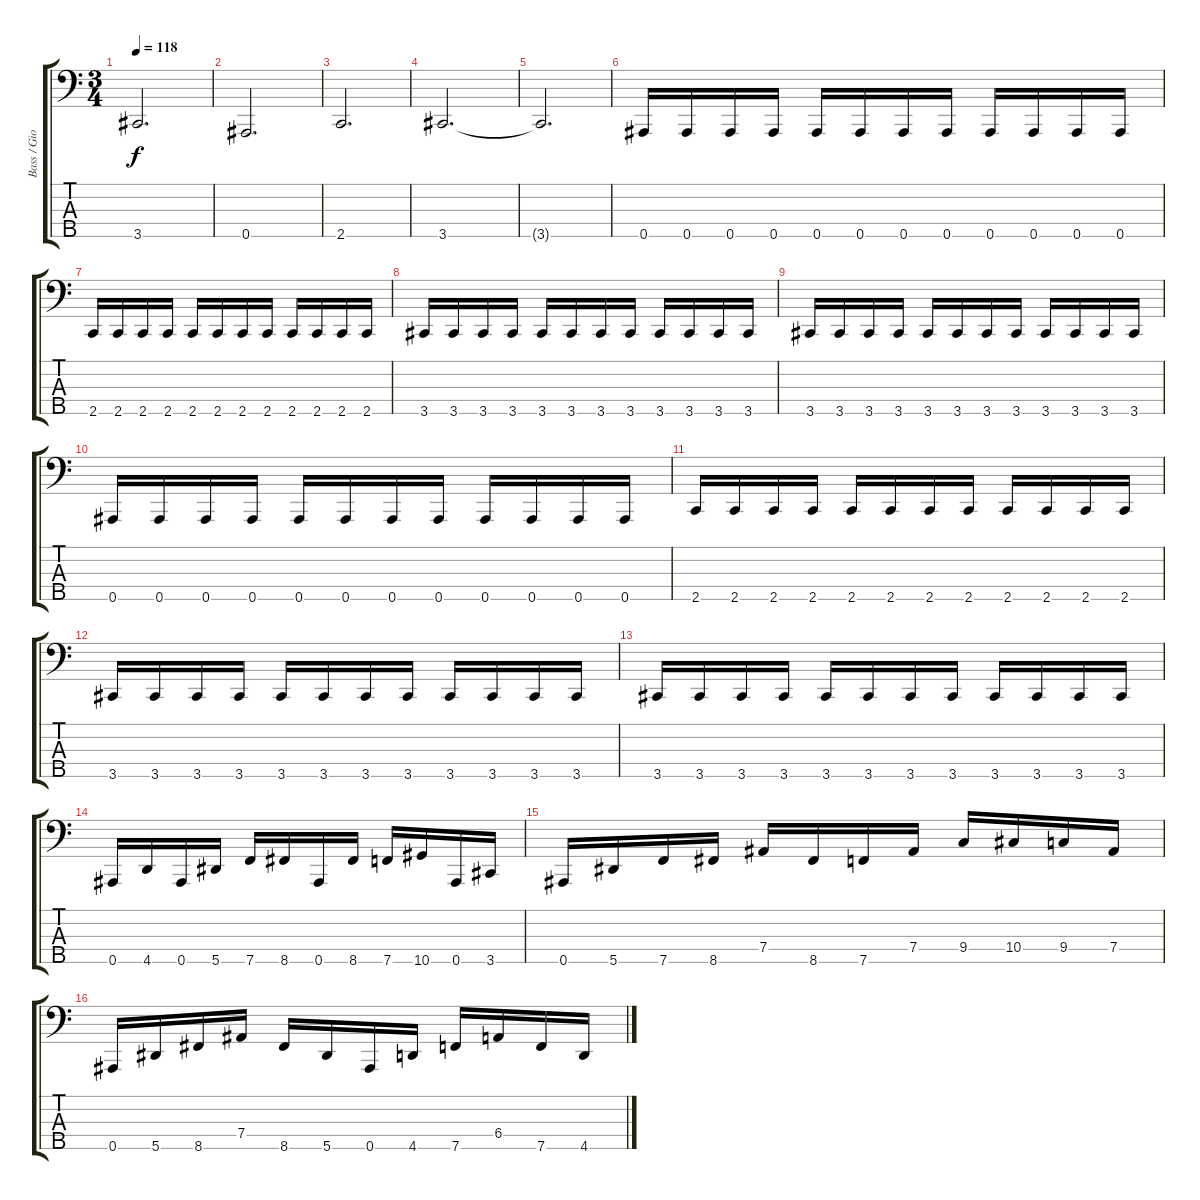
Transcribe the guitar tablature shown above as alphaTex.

\track ("Bass / Gio" "Bass / Gio") {instrument electricbasspick}
\staff {score tabs}
\tuning (Gb2 Db2 Ab1 Eb1 Bb0) {hide}
\ts (3 4)
\tempo 118
\clef f4
\ks c
3.5{t}.2{d dy f} |
0.5.2{d} |
2.5.2{d} |
3.5.2{d} |
3.5{t}.2{d} |
0.5.16 0.5.16 0.5.16 0.5.16 0.5.16 0.5.16 0.5.16 0.5.16 0.5.16 0.5.16 0.5.16 0.5.16 |
2.5.16 2.5.16 2.5.16 2.5.16 2.5.16 2.5.16 2.5.16 2.5.16 2.5.16 2.5.16 2.5.16 2.5.16 |
3.5.16 3.5.16 3.5.16 3.5.16 3.5.16 3.5.16 3.5.16 3.5.16 3.5.16 3.5.16 3.5.16 3.5.16 |
3.5.16 3.5.16 3.5.16 3.5.16 3.5.16 3.5.16 3.5.16 3.5.16 3.5.16 3.5.16 3.5.16 3.5.16 |
0.5.16 0.5.16 0.5.16 0.5.16 0.5.16 0.5.16 0.5.16 0.5.16 0.5.16 0.5.16 0.5.16 0.5.16 |
2.5.16 2.5.16 2.5.16 2.5.16 2.5.16 2.5.16 2.5.16 2.5.16 2.5.16 2.5.16 2.5.16 2.5.16 |
3.5.16 3.5.16 3.5.16 3.5.16 3.5.16 3.5.16 3.5.16 3.5.16 3.5.16 3.5.16 3.5.16 3.5.16 |
3.5.16 3.5.16 3.5.16 3.5.16 3.5.16 3.5.16 3.5.16 3.5.16 3.5.16 3.5.16 3.5.16 3.5.16 |
0.5.16 4.5.16 0.5.16 5.5.16 7.5.16 8.5.16 0.5.16 8.5.16 7.5.16 10.5.16 0.5.16 3.5.16 |
0.5.16 5.5.16 7.5.16 8.5.16 7.4.16 8.5.16 7.5.16 7.4.16 9.4.16 10.4.16 9.4.16 7.4.16 |
0.5.16 5.5.16 8.5.16 7.4.16 8.5.16 5.5.16 0.5.16 4.5.16 7.5.16 6.4.16 7.5.16 4.5.16
